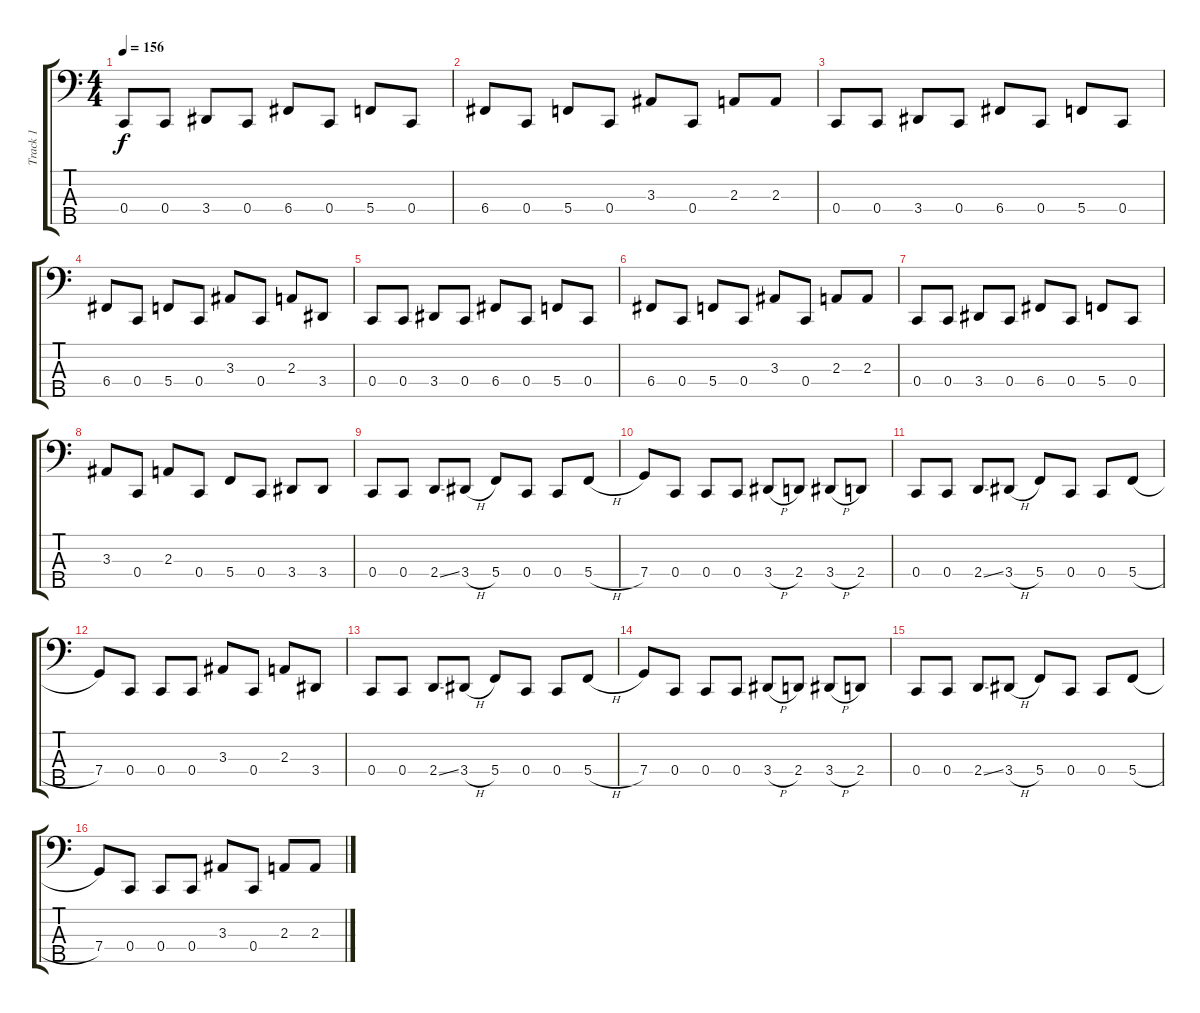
\track ("Track 1" "Track 1") {instrument electricbassfinger}
\staff {score tabs}
\tuning (F2 C2 G1 C1 G0) {hide}
\ts (4 4)
\tempo 156
\clef f4
\ks c
0.4.8{dy f} 0.4.8 3.4.8 0.4.8 6.4.8 0.4.8 5.4.8 0.4.8 |
6.4.8 0.4.8 5.4.8 0.4.8 3.3.8 0.4.8 2.3.8 2.3.8 |
0.4.8 0.4.8 3.4.8 0.4.8 6.4.8 0.4.8 5.4.8 0.4.8 |
6.4.8 0.4.8 5.4.8 0.4.8 3.3.8 0.4.8 2.3.8 3.4.8 |
0.4.8 0.4.8 3.4.8 0.4.8 6.4.8 0.4.8 5.4.8 0.4.8 |
6.4.8 0.4.8 5.4.8 0.4.8 3.3.8 0.4.8 2.3.8 2.3.8 |
0.4.8 0.4.8 3.4.8 0.4.8 6.4.8 0.4.8 5.4.8 0.4.8 |
3.3.8 0.4.8 2.3.8 0.4.8 5.4.8 0.4.8 3.4.8 3.4.8 |
0.4.8 0.4.8 2.4{ss}.8 3.4{h}.8 5.4.8 0.4.8 0.4.8 5.4{h}.8 |
7.4.8 0.4.8 0.4.8 0.4.8 3.4{h}.8 2.4.8 3.4{h}.8 2.4.8 |
0.4.8 0.4.8 2.4{ss}.8 3.4{h}.8 5.4.8 0.4.8 0.4.8 5.4{h}.8 |
7.4.8 0.4.8 0.4.8 0.4.8 3.3.8 0.4.8 2.3.8 3.4.8 |
0.4.8 0.4.8 2.4{ss}.8 3.4{h}.8 5.4.8 0.4.8 0.4.8 5.4{h}.8 |
7.4.8 0.4.8 0.4.8 0.4.8 3.4{h}.8 2.4.8 3.4{h}.8 2.4.8 |
0.4.8 0.4.8 2.4{ss}.8 3.4{h}.8 5.4.8 0.4.8 0.4.8 5.4{h}.8 |
7.4.8 0.4.8 0.4.8 0.4.8 3.3.8 0.4.8 2.3.8 2.3.8
